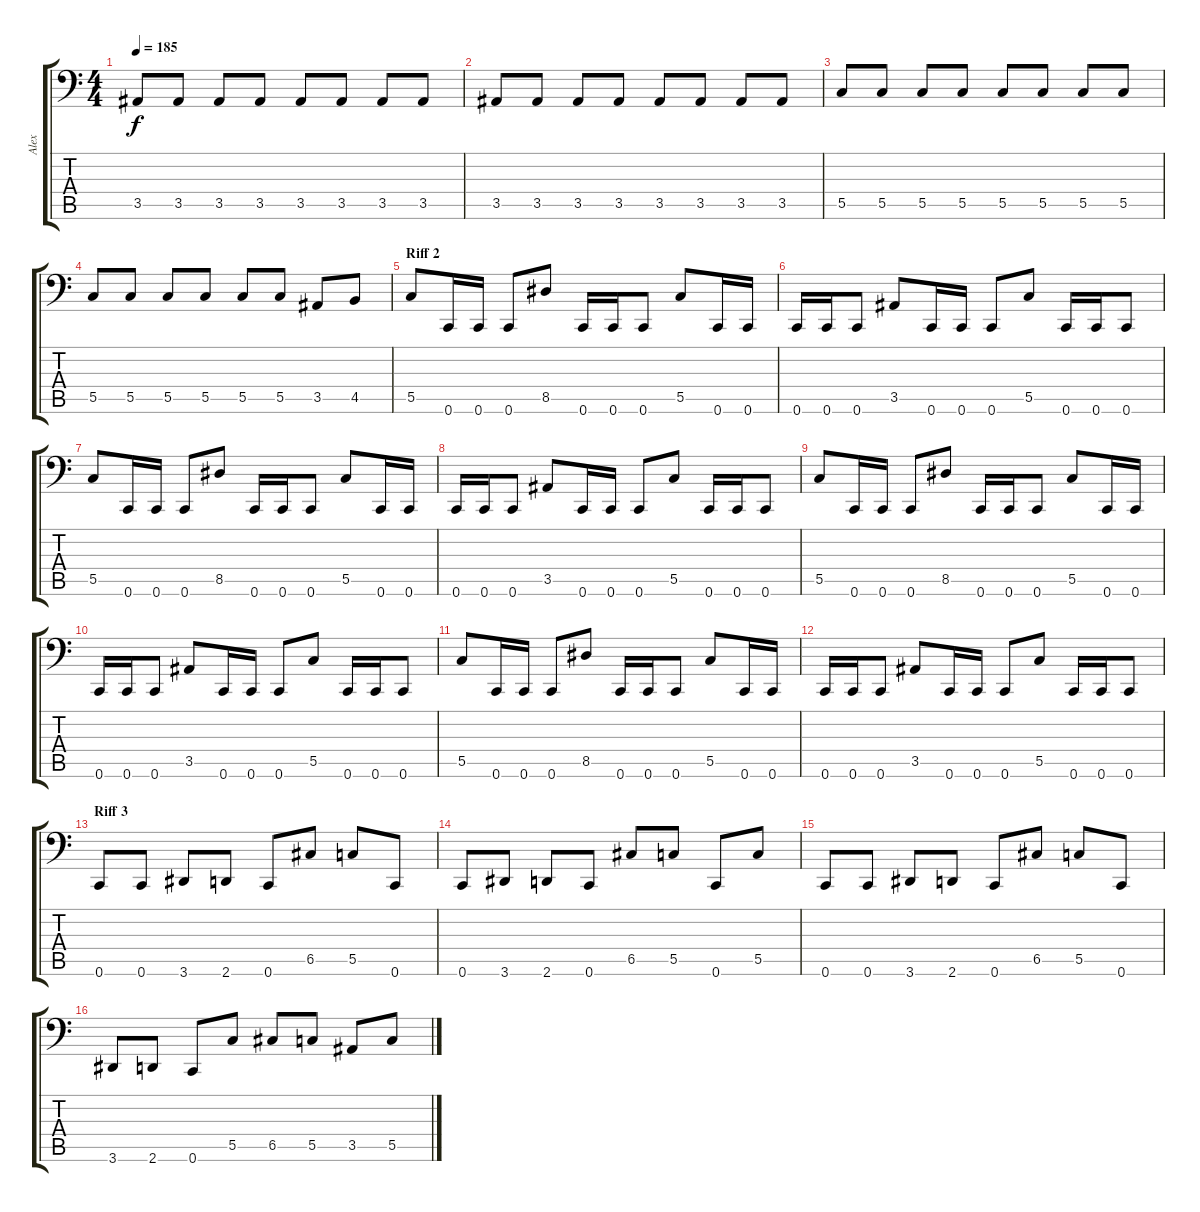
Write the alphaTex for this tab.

\track ("Alex" "Alex") {instrument slapbass1}
\staff {score tabs}
\tuning (D3 A2 F2 C2 G1 C1) {hide}
\ts (4 4)
\tempo 185
\clef f4
\ks c
3.5.8{dy f} 3.5.8 3.5.8 3.5.8 3.5.8 3.5.8 3.5.8 3.5.8 |
3.5.8 3.5.8 3.5.8 3.5.8 3.5.8 3.5.8 3.5.8 3.5.8 |
5.5.8 5.5.8 5.5.8 5.5.8 5.5.8 5.5.8 5.5.8 5.5.8 |
5.5.8 5.5.8 5.5.8 5.5.8 5.5.8 5.5.8 3.5.8 4.5.8 |
\section ("" "Riff 2")
5.5.8 0.6.16 0.6.16 0.6.8 8.5.8 0.6.16 0.6.16 0.6.8 5.5.8 0.6.16 0.6.16 |
0.6.16 0.6.16 0.6.8 3.5.8 0.6.16 0.6.16 0.6.8 5.5.8 0.6.16 0.6.16 0.6.8 |
5.5.8 0.6.16 0.6.16 0.6.8 8.5.8 0.6.16 0.6.16 0.6.8 5.5.8 0.6.16 0.6.16 |
0.6.16 0.6.16 0.6.8 3.5.8 0.6.16 0.6.16 0.6.8 5.5.8 0.6.16 0.6.16 0.6.8 |
5.5.8 0.6.16 0.6.16 0.6.8 8.5.8 0.6.16 0.6.16 0.6.8 5.5.8 0.6.16 0.6.16 |
0.6.16 0.6.16 0.6.8 3.5.8 0.6.16 0.6.16 0.6.8 5.5.8 0.6.16 0.6.16 0.6.8 |
5.5.8 0.6.16 0.6.16 0.6.8 8.5.8 0.6.16 0.6.16 0.6.8 5.5.8 0.6.16 0.6.16 |
0.6.16 0.6.16 0.6.8 3.5.8 0.6.16 0.6.16 0.6.8 5.5.8 0.6.16 0.6.16 0.6.8 |
\section ("" "Riff 3 ")
0.6.8 0.6.8 3.6.8 2.6.8 0.6.8 6.5.8 5.5.8 0.6.8 |
0.6.8 3.6.8 2.6.8 0.6.8 6.5.8 5.5.8 0.6.8 5.5.8 |
0.6.8 0.6.8 3.6.8 2.6.8 0.6.8 6.5.8 5.5.8 0.6.8 |
3.6.8 2.6.8 0.6.8 5.5.8 6.5.8 5.5.8 3.5.8 5.5.8
